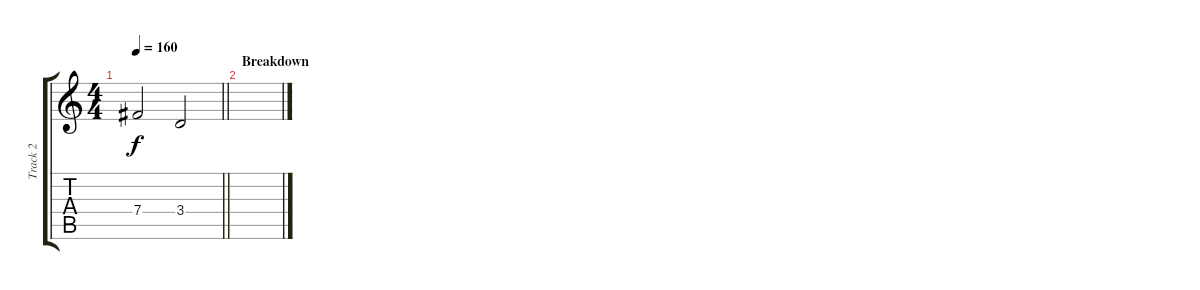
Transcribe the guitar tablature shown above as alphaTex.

\track ("Track 2" "Track 2") {instrument distortionguitar}
\staff {score tabs}
\tuning (Db4 Ab3 E3 B2 Gb2 B1) {hide}
\ts (4 4)
\tempo 160
\clef g2
\barLineRight lightlight
\ks c
7.4.2{dy f} 3.4.2 |
\section ("" "Breakdown")
